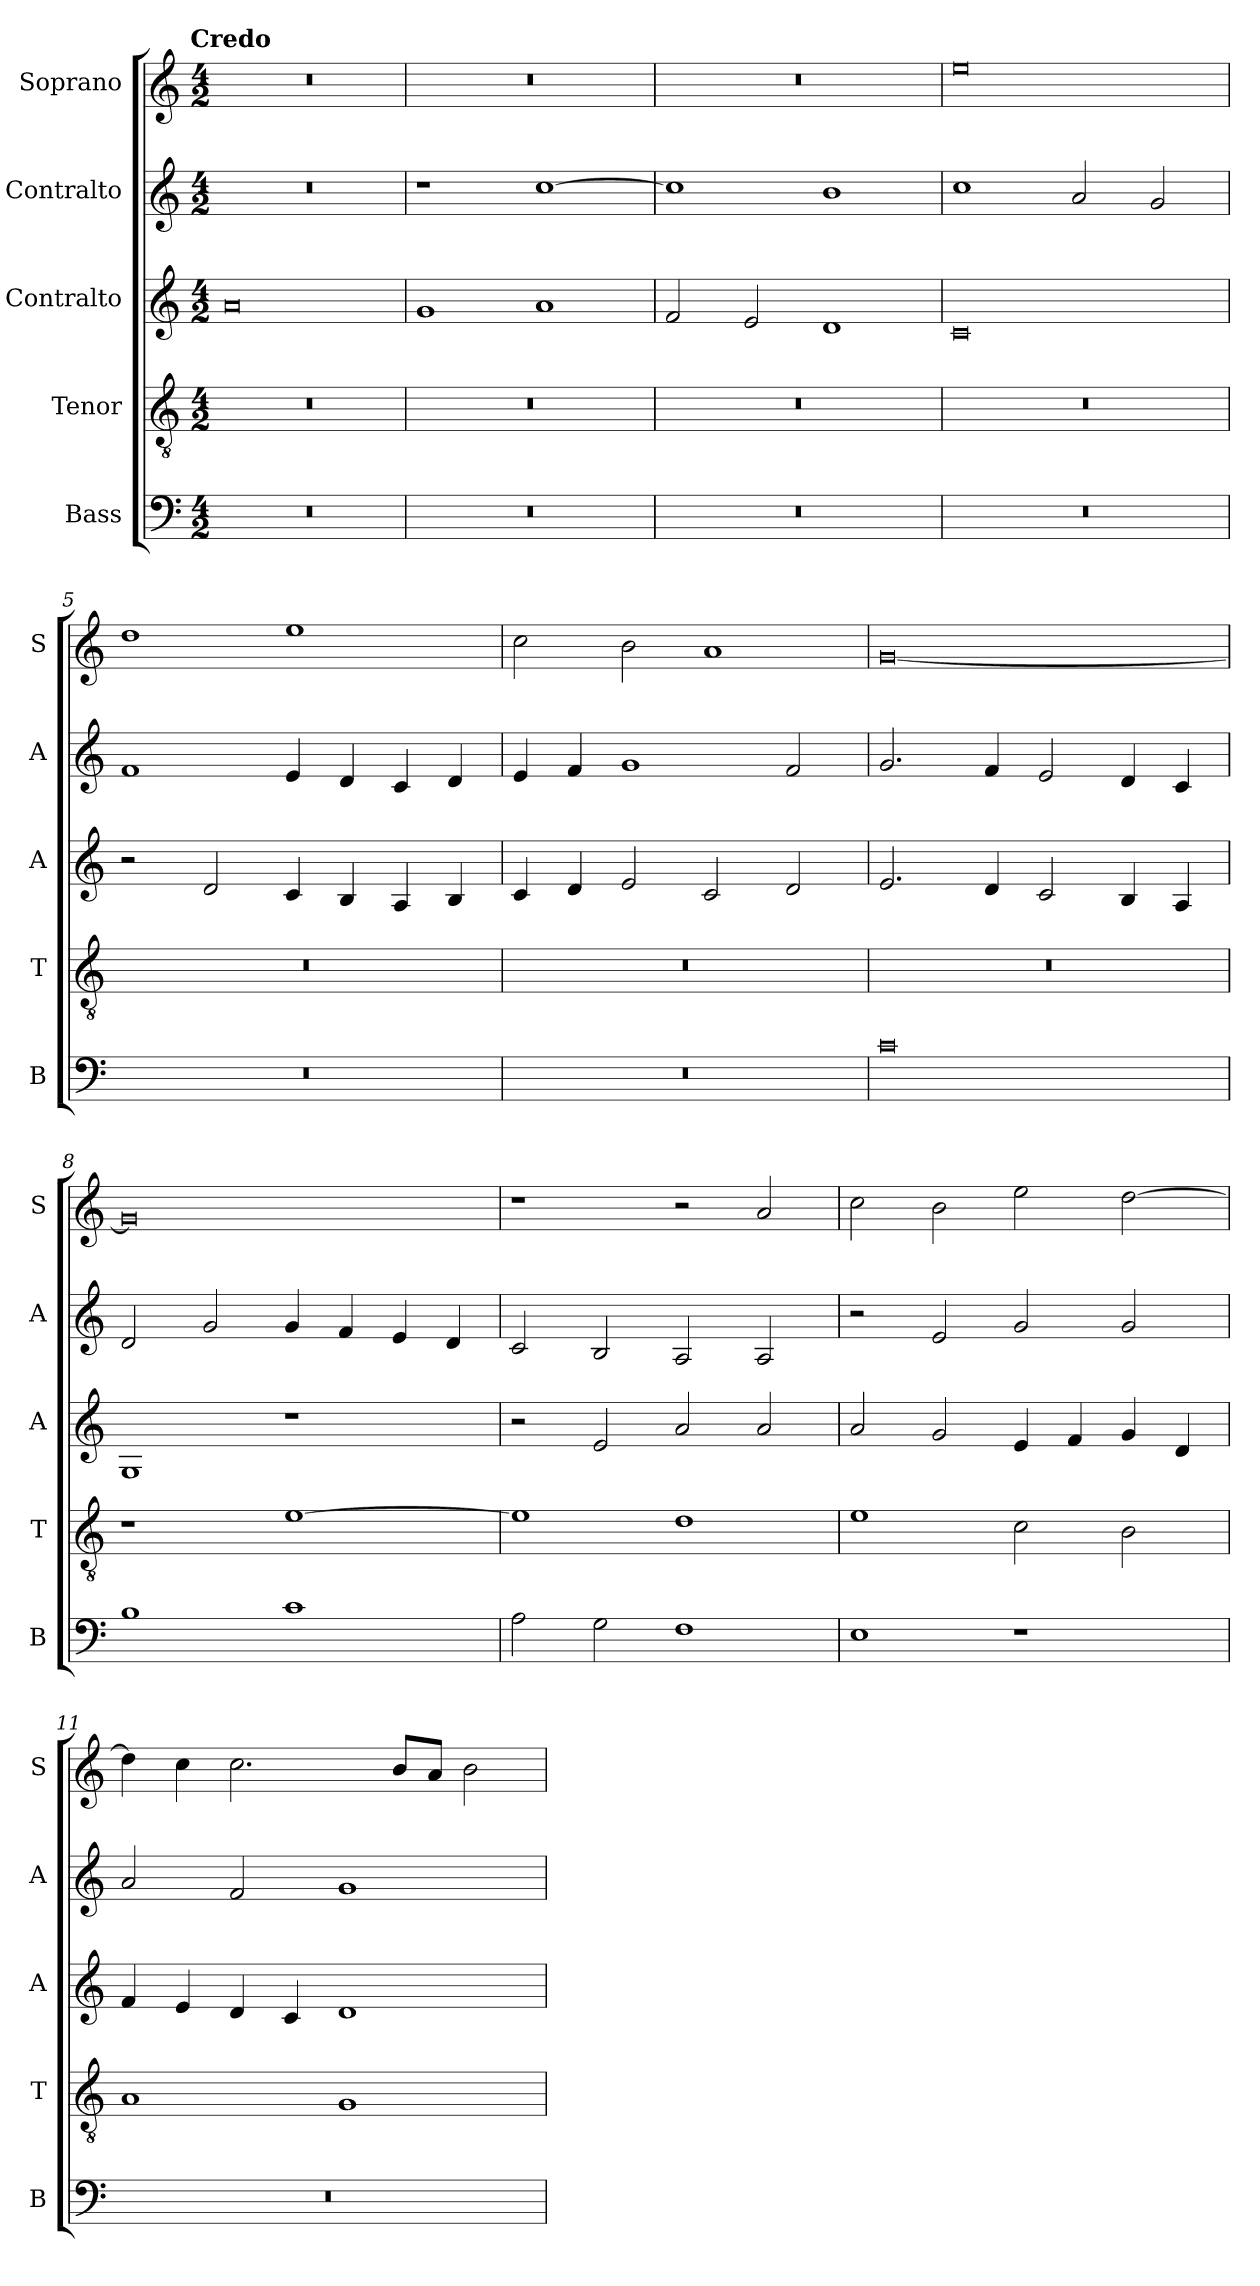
**kern	**kern	**kern	**kern	**kern
*part5	*part4	*part3	*part2	*part1
*staff5	*staff4	*staff3	*staff2	*staff1
*I"Bass	*I"Tenor	*I"Contralto	*I"Contralto	*I"Soprano
*I'B	*I'T	*I'A	*I'A	*I'S
*clefF4	*clefGv2	*clefG2	*clefG2	*clefG2
*k[]	*k[]	*k[]	*k[]	*k[]
*A:aeo	*A:aeo	*A:aeo	*A:aeo	*A:aeo
!!LO:TX:omd:t=Credo
*M4/2	*M4/2	*M4/2	*M4/2	*M4/2
=1	=1	=1	=1	=1
0r	0r	0a	0r	0r
=2	=2	=2	=2	=2
0r	0r	1g	1r	0r
.	.	1a	[1cc	.
=3	=3	=3	=3	=3
0r	0r	2f	1cc]	0r
.	.	2e	.	.
.	.	1d	1b	.
=4	=4	=4	=4	=4
0r	0r	0c	1cc	0ee
.	.	.	2a	.
.	.	.	2g	.
=5	=5	=5	=5	=5
0r	0r	2r	1f	1dd
.	.	2d	.	.
.	.	4c	4e	1ee
.	.	4B	4d	.
.	.	4A	4c	.
.	.	4B	4d	.
=6	=6	=6	=6	=6
0r	0r	4c	4e	2cc
.	.	4d	4f	.
.	.	2e	1g	2b
.	.	2c	.	1a
.	.	2d	2f	.
=7	=7	=7	=7	=7
0c	0r	2.e	2.g	[0g
.	.	4d	4f	.
.	.	2c	2e	.
.	.	4B	4d	.
.	.	4A	4c	.
=8	=8	=8	=8	=8
1B	1r	1G	2d	0g]
.	.	.	2g	.
1c	[1e	1r	4g	.
.	.	.	4f	.
.	.	.	4e	.
.	.	.	4d	.
=9	=9	=9	=9	=9
2A	1e]	2r	2c	1r
2G	.	2e	2B	.
1F	1d	2a	2A	2r
.	.	2a	2A	2a
=10	=10	=10	=10	=10
1E	1e	2a	2r	2cc
.	.	2g	2e	2b
1r	2c	4e	2g	2ee
.	.	4f	.	.
.	2B	4g	2g	[2dd
.	.	4d	.	.
=11	=11	=11	=11	=11
0r	1A	4f	2a	4dd]
.	.	4e	.	4cc
.	.	4d	2f	2.cc
.	.	4c	.	.
.	1G	1d	1g	.
.	.	.	.	8b/L
.	.	.	.	8a/J
.	.	.	.	2b
=	=	=	=	=
*-	*-	*-	*-	*-
